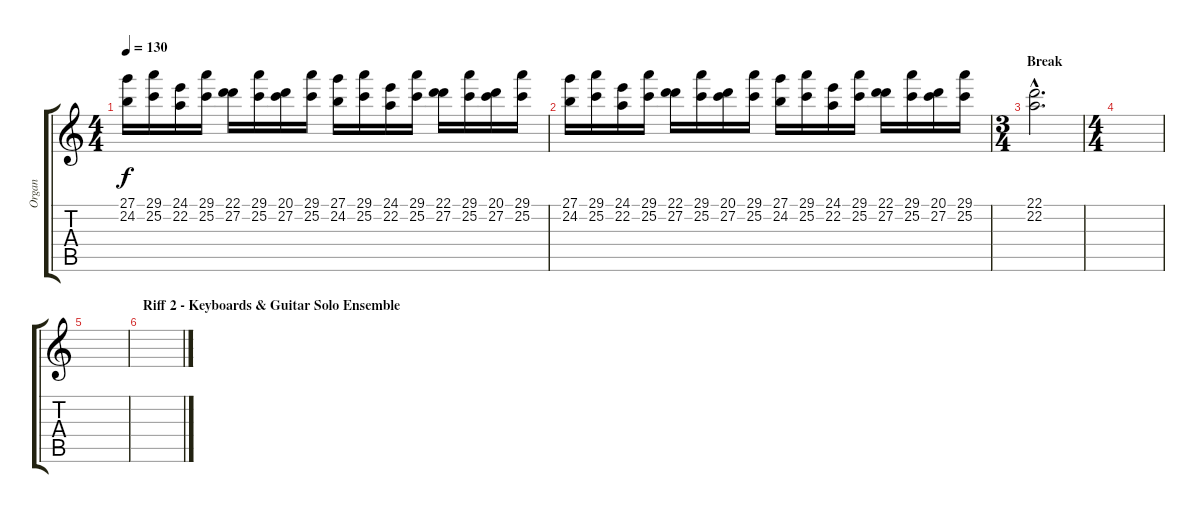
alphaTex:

\track ("Organ" "Organ") {instrument rockorgan}
\staff {score tabs}
\tuning (E4 B3 G3 D3 A2 E2) {hide}
\ts (4 4)
\tempo 130
\clef g2
\ks c
(27.1 24.2).16{dy f volume 10} (29.1 25.2).16 (24.1 22.2).16 (29.1 25.2).16 (22.1 27.2).16 (29.1 25.2).16 (20.1 27.2).16 (29.1 25.2).16 (27.1 24.2).16{volume 10} (29.1 25.2).16 (24.1 22.2).16 (29.1 25.2).16 (22.1 27.2).16 (29.1 25.2).16 (20.1 27.2).16 (29.1 25.2).16 |
(27.1 24.2).16{volume 10} (29.1 25.2).16 (24.1 22.2).16 (29.1 25.2).16 (22.1 27.2).16 (29.1 25.2).16 (20.1 27.2).16 (29.1 25.2).16 (27.1 24.2).16{volume 10} (29.1 25.2).16 (24.1 22.2).16 (29.1 25.2).16 (22.1 27.2).16 (29.1 25.2).16 (20.1 27.2).16 (29.1 25.2).16 |
\ts (3 4)
\section ("" "Break")
(22.1{hac} 22.2{hac}).2{d} |
\ts (4 4)
|
|
\section ("" "Riff 2 - Keyboards & Guitar Solo Ensemble")
